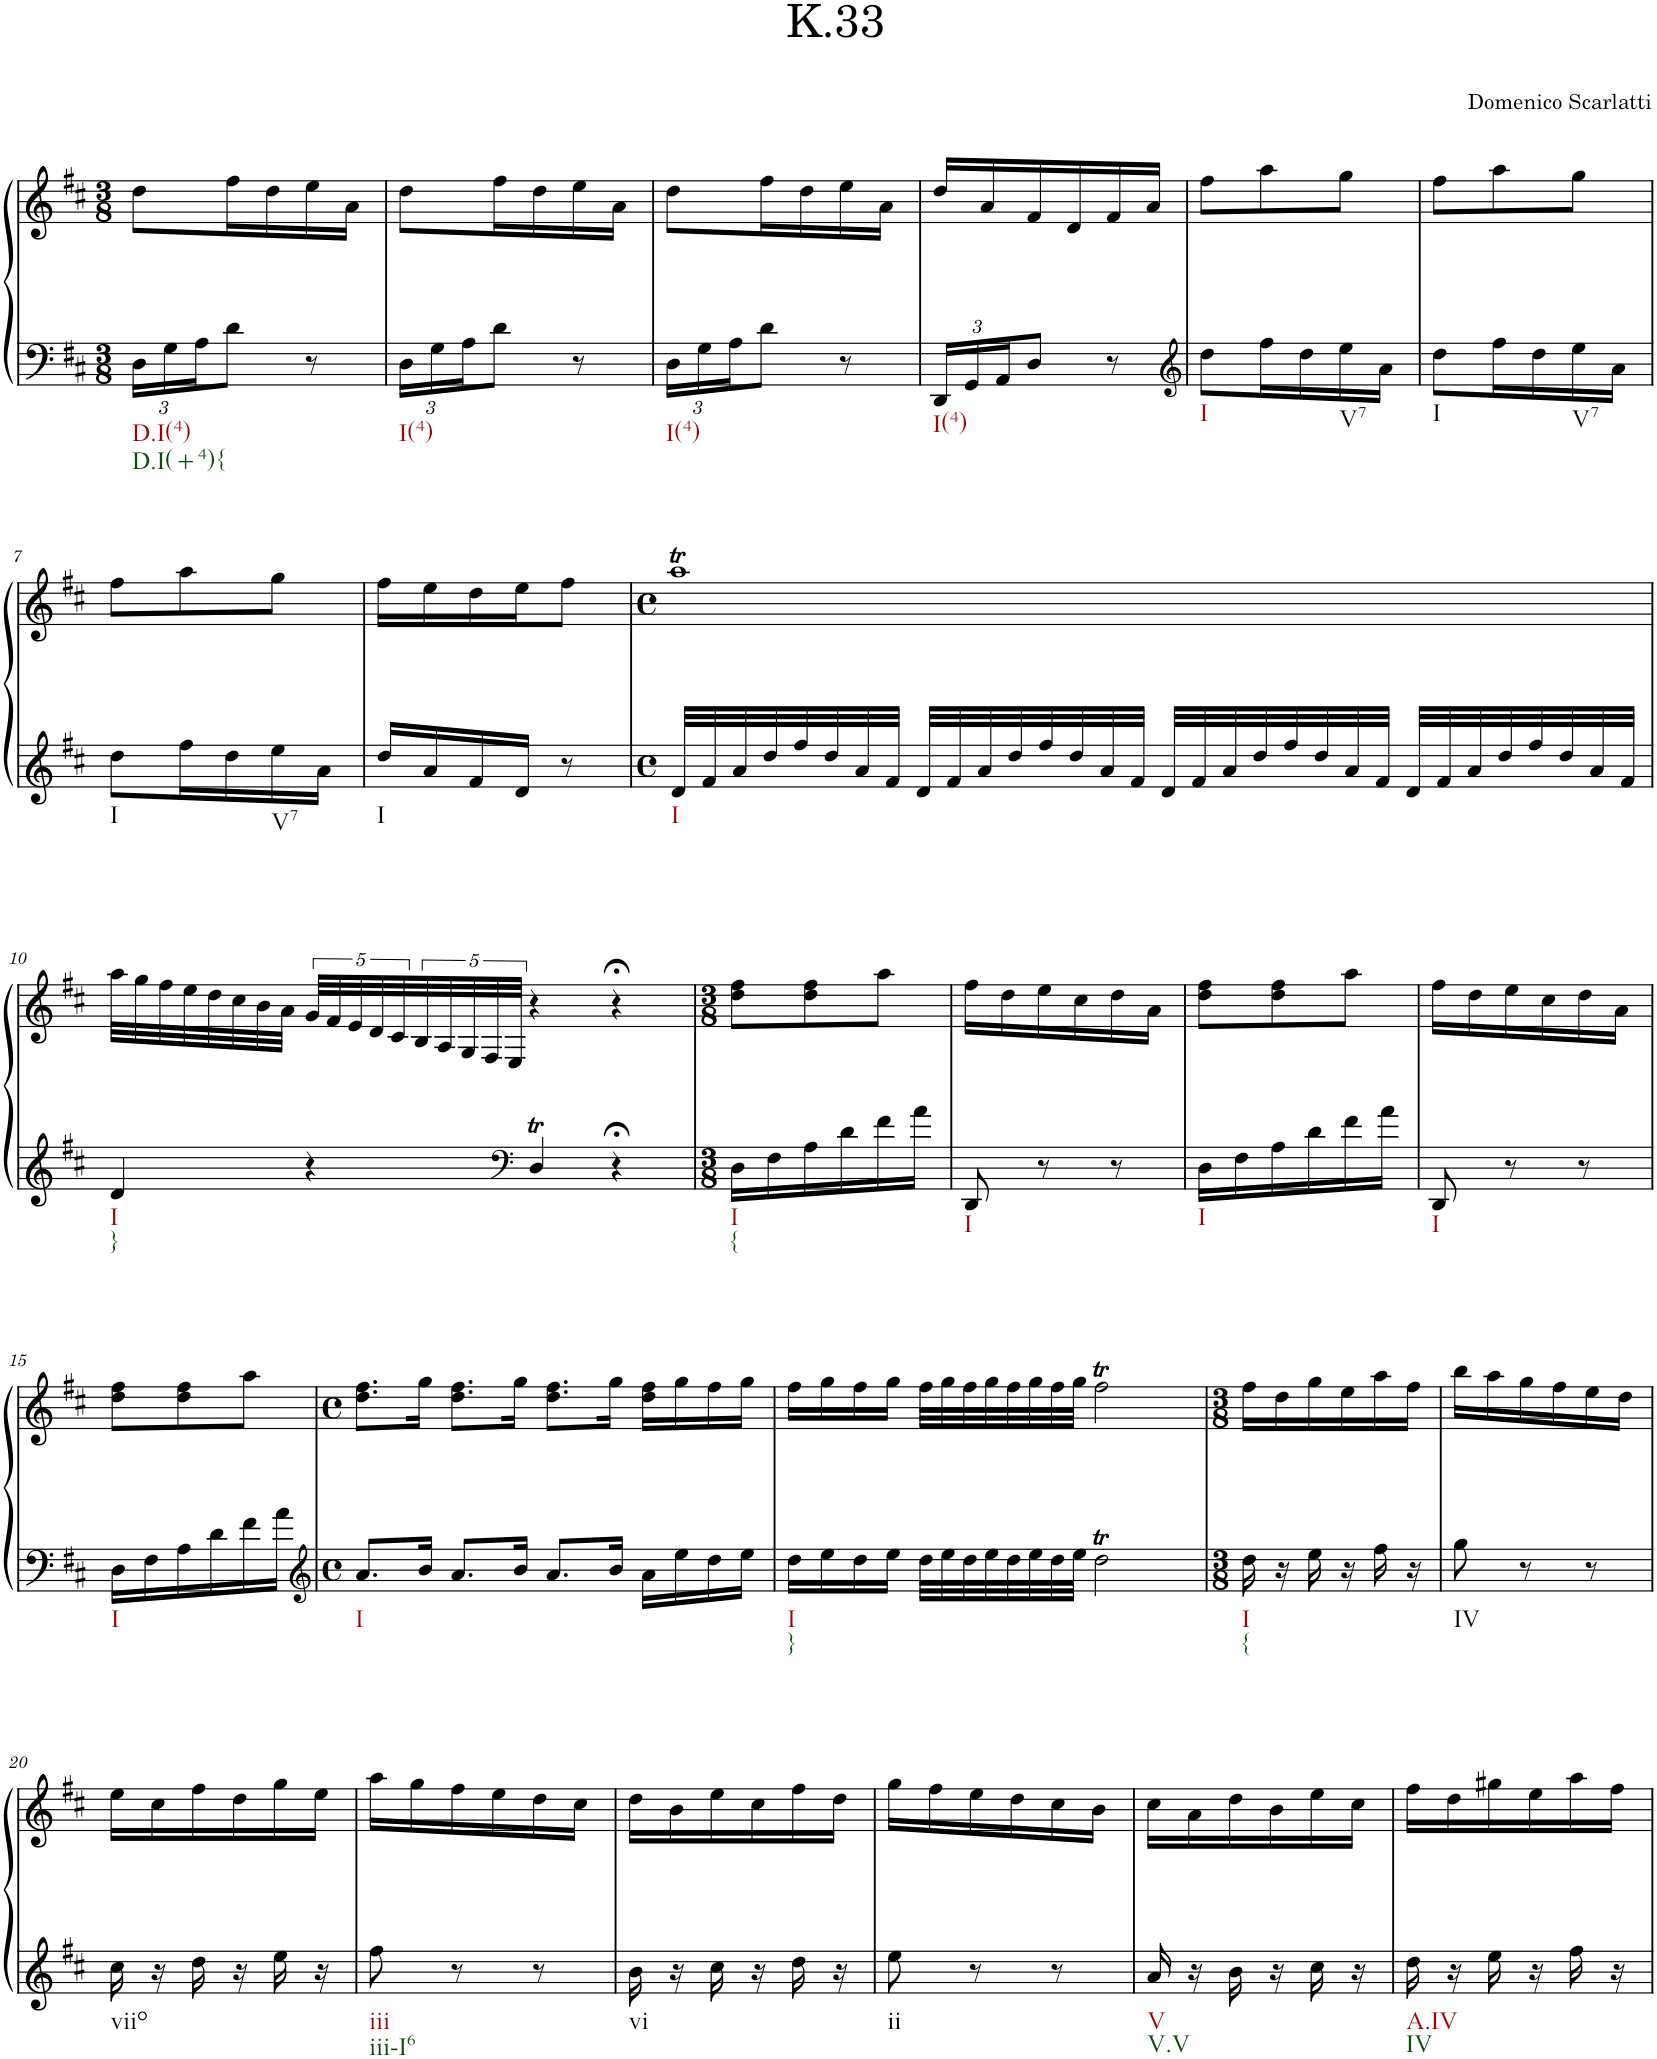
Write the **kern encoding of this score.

**kern	**kern
*part1	*part1
*staff2	*staff1
*I"Piano	*
*I'Pno.	*
*clefF4	*clefG2
*k[f#c#]	*k[f#c#]
*M3/8	*M3/8
*Xbrackettup	*
=1	=1
!LO:TX:b:t=D.I(4)	!
!LO:TX:b:t=D.I(+4){	!
24D\LL	8dd\L
24G\	.
24A\J	.
8d\J	16ff#\L
.	16dd\
8r	16ee\
.	16a\JJ
=2	=2
!LO:TX:b:t=I(4)	!
24D\LL	8dd\L
24G\	.
24A\J	.
8d\J	16ff#\L
.	16dd\
8r	16ee\
.	16a\JJ
=3	=3
!LO:TX:b:t=I(4)	!
24D\LL	8dd\L
24G\	.
24A\J	.
8d\J	16ff#\L
.	16dd\
8r	16ee\
.	16a\JJ
=4	=4
!LO:TX:b:t=I(4)	!
24DD/LL	16dd/LL
24GG/	.
.	16a/
24AA/J	.
8D/J	16f#/
.	16d/
8r	16f#/
.	16a/JJ
=5	=5
*clefG2	*
!LO:TX:b:t=I	!
8dd\L	8ff#\L
16ff#\L	8aa\
16dd\	.
!LO:TX:b:t=V7	!
16ee\	8gg\J
16a\JJ	.
=6	=6
!LO:TX:b:t=I	!
8dd\L	8ff#\L
16ff#\L	8aa\
16dd\	.
!LO:TX:b:t=V7	!
16ee\	8gg\J
16a\JJ	.
!!LO:LB:g=z
=7	=7
!LO:TX:b:t=I	!
8dd\L	8ff#\L
16ff#\L	8aa\
16dd\	.
!LO:TX:b:t=V7	!
16ee\	8gg\J
16a\JJ	.
=8	=8
!LO:TX:b:t=I	!
16dd/LL	16ff#\LL
16a/	16ee\
16f#/	16dd\
16d/JJ	16ee\J
8r	8ff#\J
=9	=9
*M4/4	*M4/4
*met(c)	*met(c)
!LO:TX:b:t=I	!
32d/LLL	1aaT
32f#/	.
32a/	.
32dd/	.
32ff#/	.
32dd/	.
32a/	.
32f#/JJJ	.
32d/LLL	.
32f#/	.
32a/	.
32dd/	.
32ff#/	.
32dd/	.
32a/	.
32f#/JJJ	.
32d/LLL	.
32f#/	.
32a/	.
32dd/	.
32ff#/	.
32dd/	.
32a/	.
32f#/JJJ	.
32d/LLL	.
32f#/	.
32a/	.
32dd/	.
32ff#/	.
32dd/	.
32a/	.
32f#/JJJ	.
!!LO:LB:g=z
=10	=10
!LO:TX:b:t=I	!
!LO:TX:b:t=}	!
4d/	32aa\LLL
.	32gg\
.	32ff#\
.	32ee\
.	32dd\
.	32cc#\
.	32b\
.	32a\JJJ
4r	40g/LLL
.	40f#/
.	40e/
.	40d/
.	40c#/
.	40B/
.	40A/
.	40G/
.	40F#/
.	40E/JJJ
*clefF4	*
4DT/	4r
4r;<	4r;<
=11	=11
*M3/8	*M3/8
!LO:TX:b:t=I	!
!LO:TX:b:t={	!
16D\LL	8dd\ 8ff#\L
16F#\	.
16A\	8dd\ 8ff#\
16d\	.
16f#\	8aa\J
16a\JJ	.
=12	=12
!LO:TX:b:t=I	!
8DD/	16ff#\LL
.	16dd\
8r	16ee\
.	16cc#\
8r	16dd\
.	16a\JJ
=13	=13
!LO:TX:b:t=I	!
16D\LL	8dd\ 8ff#\L
16F#\	.
16A\	8dd\ 8ff#\
16d\	.
16f#\	8aa\J
16a\JJ	.
=14	=14
!LO:TX:b:t=I	!
8DD/	16ff#\LL
.	16dd\
8r	16ee\
.	16cc#\
8r	16dd\
.	16a\JJ
!!LO:LB:g=z
=15	=15
!LO:TX:b:t=I	!
16D\LL	8dd\ 8ff#\L
16F#\	.
16A\	8dd\ 8ff#\
16d\	.
16f#\	8aa\J
16a\JJ	.
=16	=16
*clefG2	*
*M4/4	*M4/4
*met(c)	*met(c)
!LO:TX:b:t=I	!
8.a/L	8.dd\ 8.ff#\L
16b/Jk	16gg\Jk
8.a/L	8.dd\ 8.ff#\L
16b/Jk	16gg\Jk
8.a/L	8.dd\ 8.ff#\L
16b/Jk	16gg\Jk
16a\LL	16dd\ 16ff#\LL
16ee\	16gg\
16dd\	16ff#\
16ee\JJ	16gg\JJ
=17	=17
!LO:TX:b:t=I	!
!LO:TX:b:t=}	!
16dd\LL	16ff#\LL
16ee\	16gg\
16dd\	16ff#\
16ee\JJ	16gg\JJ
32dd\LLL	32ff#\LLL
32ee\	32gg\
32dd\	32ff#\
32ee\	32gg\
32dd\	32ff#\
32ee\	32gg\
32dd\	32ff#\
32ee\JJJ	32gg\JJJ
2ddT\	2ff#t\
=18	=18
*M3/8	*M3/8
!LO:TX:b:t=I	!
!LO:TX:b:t={	!
16dd\	16ff#\LL
16r	16dd\
16ee\	16gg\
16r	16ee\
16ff#\	16aa\
16r	16ff#\JJ
=19	=19
!LO:TX:b:t=IV	!
8gg\	16bb\LL
.	16aa\
8r	16gg\
.	16ff#\
8r	16ee\
.	16dd\JJ
!!LO:LB:g=z
=20	=20
!LO:TX:b:t=viio	!
16cc#\	16ee\LL
16r	16cc#\
16dd\	16ff#\
16r	16dd\
16ee\	16gg\
16r	16ee\JJ
=21	=21
!LO:TX:b:t=iii	!
!LO:TX:b:t=iii-I6	!
8ff#\	16aa\LL
.	16gg\
8r	16ff#\
.	16ee\
8r	16dd\
.	16cc#\JJ
=22	=22
!LO:TX:b:t=vi	!
16b\	16dd\LL
16r	16b\
16cc#\	16ee\
16r	16cc#\
16dd\	16ff#\
16r	16dd\JJ
=23	=23
!LO:TX:b:t=ii	!
8ee\	16gg\LL
.	16ff#\
8r	16ee\
.	16dd\
8r	16cc#\
.	16b\JJ
=24	=24
!LO:TX:b:t=V	!
!LO:TX:b:t=V.V	!
16a/	16cc#\LL
16r	16a\
16b\	16dd\
16r	16b\
16cc#\	16ee\
16r	16cc#\JJ
=25	=25
!LO:TX:b:t=A.IV	!
!LO:TX:b:t=IV	!
16dd\	16ff#\LL
16r	16dd\
16ee\	16gg#X\
16r	16ee\
16ff#\	16aa\
16r	16ff#\JJ
=	=
*-	*-
